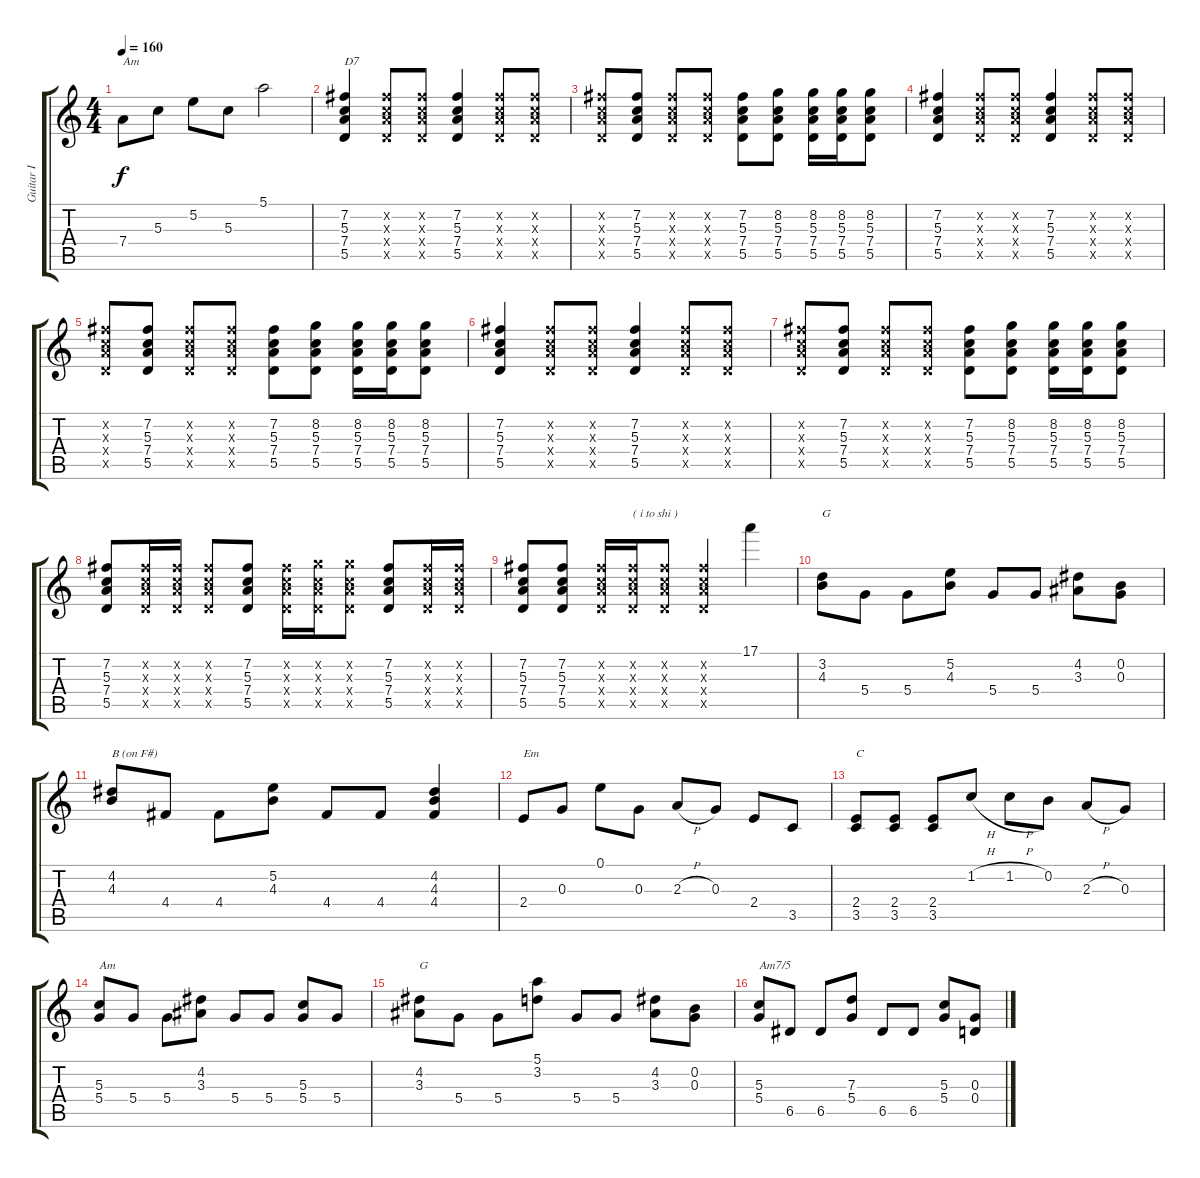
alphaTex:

\track ("Guitar I" "Guitar I") {instrument distortionguitar}
\staff {score tabs}
\tuning (E4 B3 G3 D3 A2 E2) {hide}
\ts (4 4)
\tempo 160
\clef g2
\ks c
7.4{t}.8{txt "Am" dy f} 5.3.8 5.2.8 5.3.8 5.1.2 |
(7.2 5.3 7.4 5.5).4{txt "D7"} (7.2{x} 5.3{x} 7.4{x} 5.5{x}).8 (7.2{x} 5.3{x} 7.4{x} 5.5{x}).8 (7.2 5.3 7.4 5.5).4 (7.2{x} 5.3{x} 7.4{x} 5.5{x}).8 (7.2{x} 5.3{x} 7.4{x} 5.5{x}).8 |
(7.2{x} 5.3{x} 7.4{x} 5.5{x}).8 (7.2 5.3 7.4 5.5).8 (7.2{x} 5.3{x} 7.4{x} 5.5{x}).8 (7.2{x} 5.3{x} 7.4{x} 5.5{x}).8 (7.2 5.3 7.4 5.5).8 (8.2 5.3 7.4 5.5).8 (8.2 5.3 7.4 5.5).16 (8.2 5.3 7.4 5.5).16 (8.2 5.3 7.4 5.5).8 |
(7.2 5.3 7.4 5.5).4 (7.2{x} 5.3{x} 7.4{x} 5.5{x}).8 (7.2{x} 5.3{x} 7.4{x} 5.5{x}).8 (7.2 5.3 7.4 5.5).4 (7.2{x} 5.3{x} 7.4{x} 5.5{x}).8 (7.2{x} 5.3{x} 7.4{x} 5.5{x}).8 |
(7.2{x} 5.3{x} 7.4{x} 5.5{x}).8 (7.2 5.3 7.4 5.5).8 (7.2{x} 5.3{x} 7.4{x} 5.5{x}).8 (7.2{x} 5.3{x} 7.4{x} 5.5{x}).8 (7.2 5.3 7.4 5.5).8 (8.2 5.3 7.4 5.5).8 (8.2 5.3 7.4 5.5).16 (8.2 5.3 7.4 5.5).16 (8.2 5.3 7.4 5.5).8 |
(7.2 5.3 7.4 5.5).4 (7.2{x} 5.3{x} 7.4{x} 5.5{x}).8 (7.2{x} 5.3{x} 7.4{x} 5.5{x}).8 (7.2 5.3 7.4 5.5).4 (7.2{x} 5.3{x} 7.4{x} 5.5{x}).8 (7.2{x} 5.3{x} 7.4{x} 5.5{x}).8 |
(7.2{x} 5.3{x} 7.4{x} 5.5{x}).8 (7.2 5.3 7.4 5.5).8 (7.2{x} 5.3{x} 7.4{x} 5.5{x}).8 (7.2{x} 5.3{x} 7.4{x} 5.5{x}).8 (7.2 5.3 7.4 5.5).8 (8.2 5.3 7.4 5.5).8 (8.2 5.3 7.4 5.5).16 (8.2 5.3 7.4 5.5).16 (8.2 5.3 7.4 5.5).8 |
(7.2 5.3 7.4 5.5).8 (7.2{x} 5.3{x} 7.4{x} 5.5{x}).16 (7.2{x} 5.3{x} 7.4{x} 5.5{x}).16 (7.2{x} 5.3{x} 7.4{x} 5.5{x}).8 (7.2 5.3 7.4 5.5).8 (7.2{x} 5.3{x} 7.4{x} 5.5{x}).16 (8.2{x} 5.3{x} 7.4{x} 5.5{x}).16 (8.2{x} 5.3{x} 7.4{x} 5.5{x}).8 (7.2 5.3 7.4 5.5).8 (7.2{x} 5.3{x} 7.4{x} 5.5{x}).16 (7.2{x} 5.3{x} 7.4{x} 5.5{x}).16 |
(7.2 5.3 7.4 5.5).8 (7.2 5.3 7.4 5.5).8 (7.2{x} 5.3{x} 7.4{x} 5.5{x}).16 (7.2{x} 5.3{x} 7.4{x} 5.5{x}).16{txt "( i to shi )"} (7.2{x} 5.3{x} 7.4{x} 5.5{x}).8 (7.2{x} 5.3{x} 7.4{x} 5.5{x}).4 17.1.4 |
(3.2 4.3).8{txt "G"} 5.4.8 5.4.8 (5.2 4.3).8 5.4.8 5.4.8 (4.2 3.3).8 (0.2 0.3).8 |
(4.2 4.3).8{txt "B (on F#)"} 4.4.8 4.4.8 (5.2 4.3).8 4.4.8 4.4.8 (4.2 4.3 4.4).4 |
2.4.8{txt "Em"} 0.3.8 0.1.8 0.3.8 2.3{h}.8 0.3.8 2.4.8 3.5.8 |
(2.4 3.5).8{txt "C"} (2.4 3.5).8 (2.4 3.5).8 1.2{h}.8 1.2{h}.8 0.2.8 2.3{h}.8 0.3.8 |
(5.3 5.4).8{txt "Am"} 5.4.8 5.4.8 (4.2 3.3).8 5.4.8 5.4.8 (5.3 5.4).8 5.4.8 |
(4.2 3.3).8{txt "G"} 5.4.8 5.4.8 (5.1 3.2).8 5.4.8 5.4.8 (4.2 3.3).8 (0.2 0.3).8 |
(5.3 5.4).8{txt "Am7/5"} 6.5.8 6.5.8 (7.3 5.4).8 6.5.8 6.5.8 (5.3 5.4).8 (0.3 0.4).8
